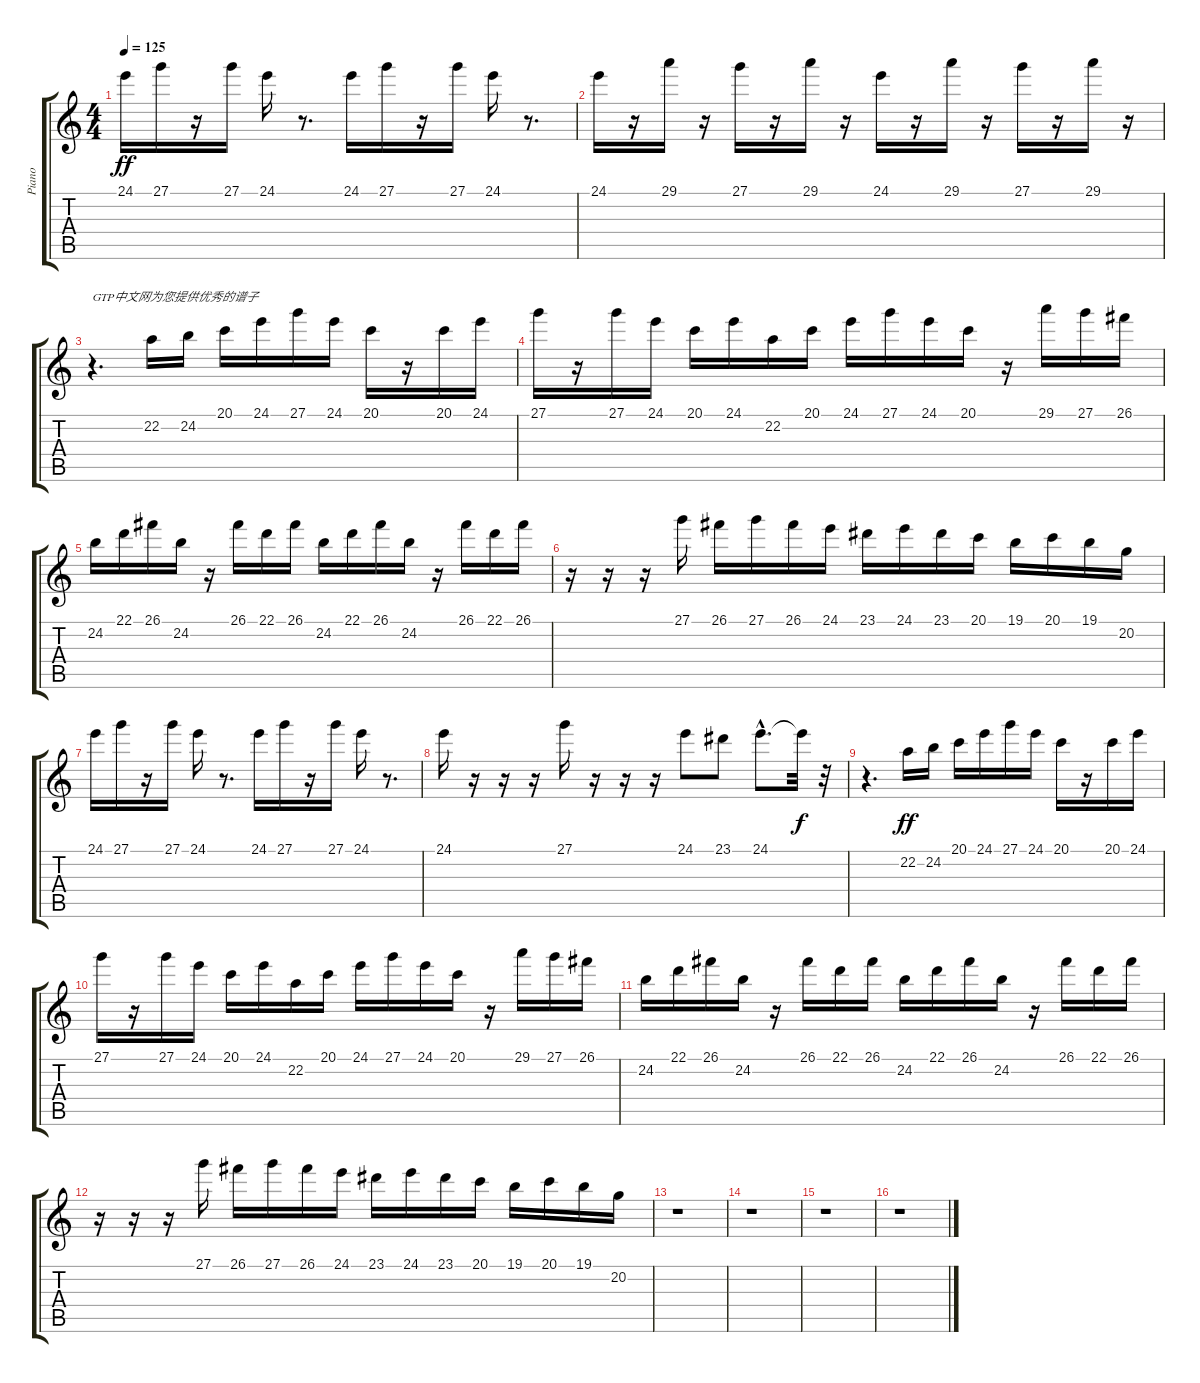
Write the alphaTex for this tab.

\track ("Piano" "Piano") {instrument acousticgrandpiano}
\staff {score tabs}
\tuning (E4 B3 G3 D3 A2 E2) {hide}
\ts (4 4)
\tempo 125
\clef g2
\ks c
24.1.16{dy ff instrument acousticgrandpiano} 27.1.16 r.16 27.1.16 24.1.16 r.8{d} 24.1.16 27.1.16 r.16 27.1.16 24.1.16 r.8{d} |
24.1.16 r.16 29.1.16 r.16 27.1.16 r.16 29.1.16 r.16 24.1.16 r.16 29.1.16 r.16 27.1.16 r.16 29.1.16 r.16 |
r.4{d txt "GTP中文网为您提供优秀的谱子"} 22.2.16 24.2.16 20.1.16 24.1.16 27.1.16 24.1.16 20.1.16 r.16 20.1.16 24.1.16 |
27.1.16 r.16 27.1.16 24.1.16 20.1.16 24.1.16 22.2.16 20.1.16 24.1.16 27.1.16 24.1.16 20.1.16 r.16 29.1.16 27.1.16 26.1.16 |
24.2.16 22.1.16 26.1.16 24.2.16 r.16 26.1.16 22.1.16 26.1.16 24.2.16 22.1.16 26.1.16 24.2.16 r.16 26.1.16 22.1.16 26.1.16 |
r.16 r.16 r.16 27.1.16 26.1.16 27.1.16 26.1.16 24.1.16 23.1.16 24.1.16 23.1.16 20.1.16 19.1.16 20.1.16 19.1.16 20.2.16 |
24.1.16 27.1.16 r.16 27.1.16 24.1.16 r.8{d} 24.1.16 27.1.16 r.16 27.1.16 24.1.16 r.8{d} |
24.1.16 r.16 r.16 r.16 27.1.16 r.16 r.16 r.16 24.1.8 23.1.8 24.1{hac}.8{d} 24.1{t}.32{dy f} r.32 |
r.4{d} 22.2.16{dy ff} 24.2.16 20.1.16 24.1.16 27.1.16 24.1.16 20.1.16 r.16 20.1.16 24.1.16 |
27.1.16 r.16 27.1.16 24.1.16 20.1.16 24.1.16 22.2.16 20.1.16 24.1.16 27.1.16 24.1.16 20.1.16 r.16 29.1.16 27.1.16 26.1.16 |
24.2.16 22.1.16 26.1.16 24.2.16 r.16 26.1.16 22.1.16 26.1.16 24.2.16 22.1.16 26.1.16 24.2.16 r.16 26.1.16 22.1.16 26.1.16 |
r.16 r.16 r.16 27.1.16 26.1.16 27.1.16 26.1.16 24.1.16 23.1.16 24.1.16 23.1.16 20.1.16 19.1.16 20.1.16 19.1.16 20.2.16 |
r.1 |
r.1 |
r.1 |
r.1
